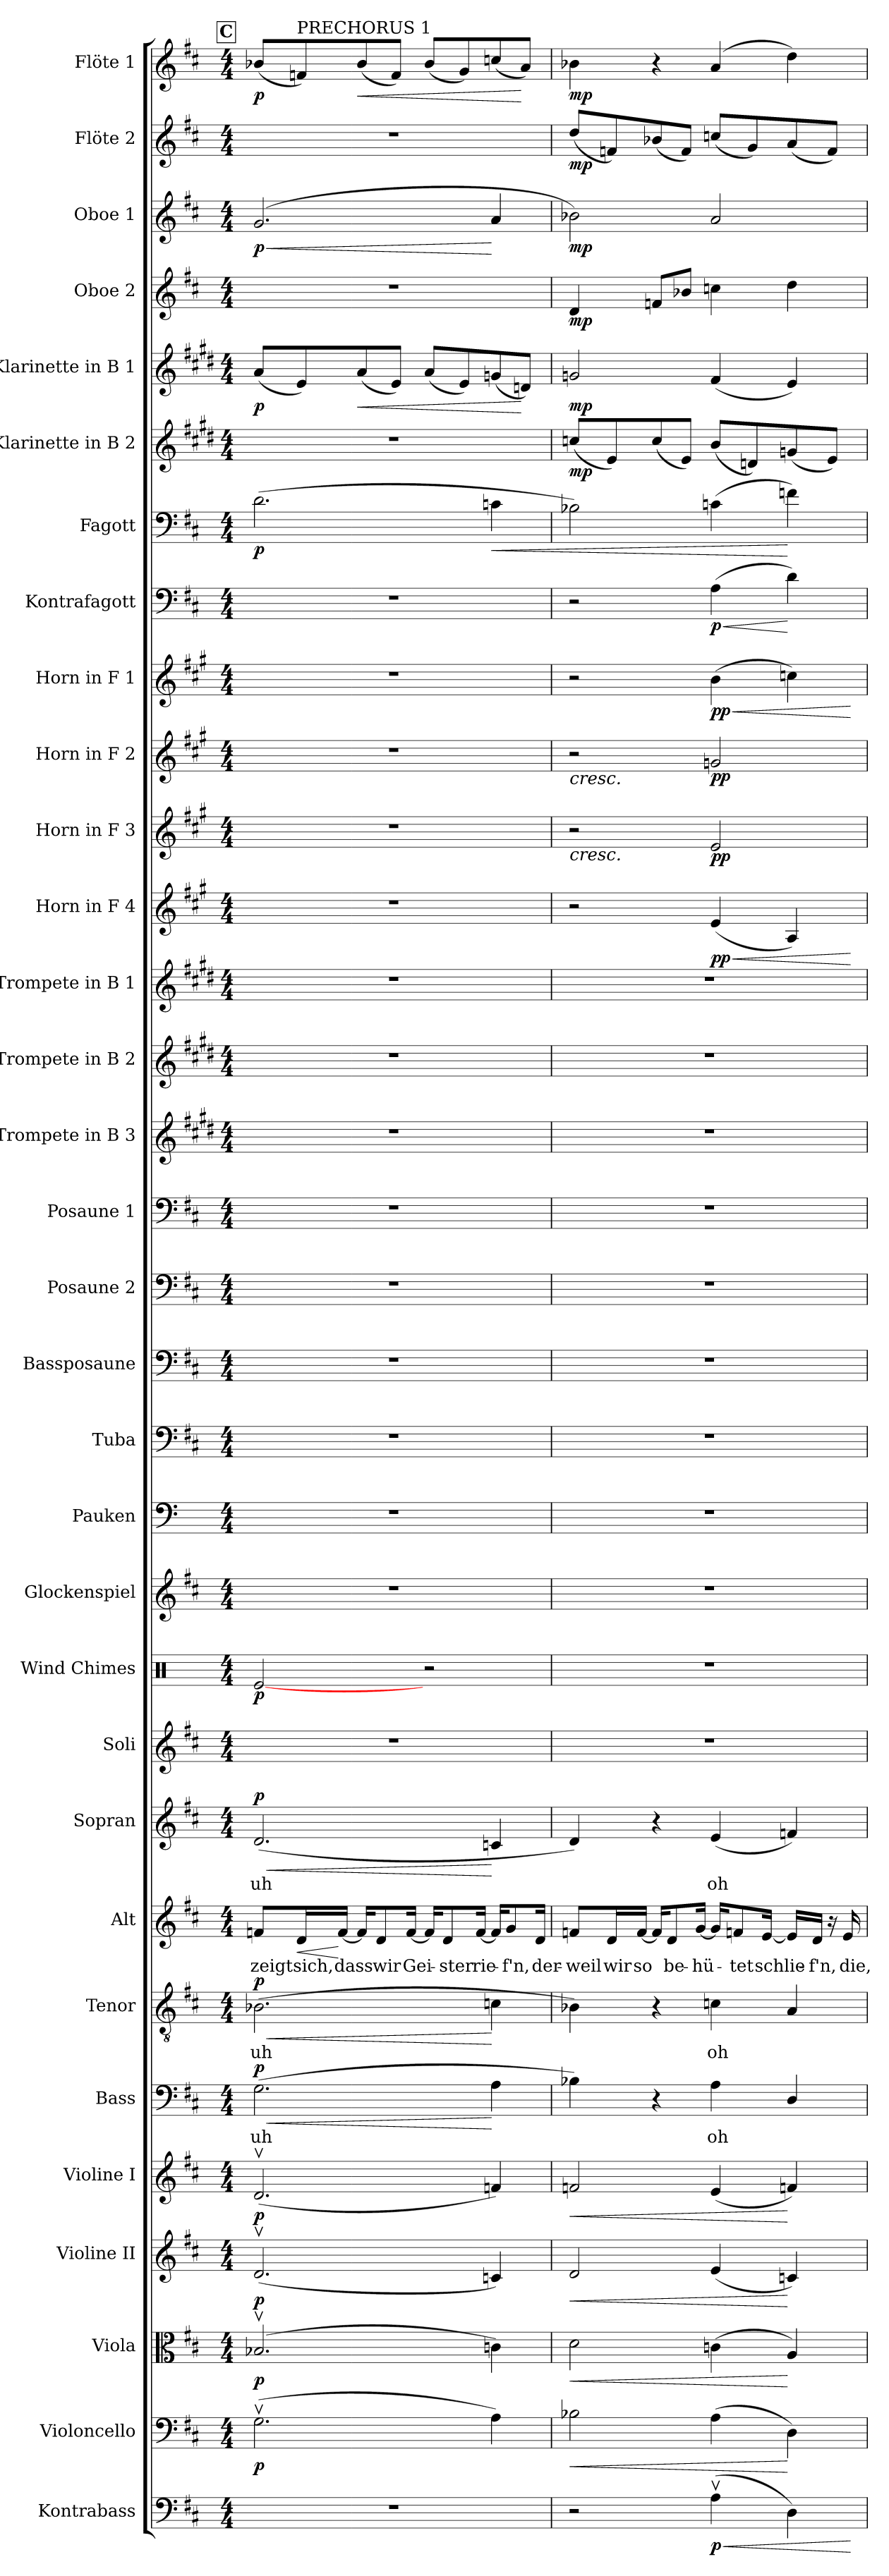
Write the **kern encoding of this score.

**kern	**dynam	**kern	**dynam	**kern	**dynam	**kern	**dynam	**kern	**dynam	**kern	**text	**dynam	**kern	**text	**dynam	**kern	**text	**dynam	**kern	**text	**dynam	**kern	**kern	**dynam	**kern	**kern	**kern	**kern	**kern	**kern	**kern	**kern	**kern	**kern	**dynam	**kern	**dynam	**kern	**dynam	**kern	**dynam	**kern	**dynam	**kern	**dynam	**kern	**dynam	**kern	**dynam	**kern	**dynam	**kern	**dynam	**kern	**dynam	**kern	**dynam
*part32	*part32	*part31	*part31	*part30	*part30	*part29	*part29	*part28	*part28	*part27	*part27	*part27	*part26	*part26	*part26	*part25	*part25	*part25	*part24	*part24	*part24	*part23	*part22	*part22	*part21	*part20	*part19	*part18	*part17	*part16	*part15	*part14	*part13	*part12	*part12	*part11	*part11	*part10	*part10	*part9	*part9	*part8	*part8	*part7	*part7	*part6	*part6	*part5	*part5	*part4	*part4	*part3	*part3	*part2	*part2	*part1	*part1
*staff32	*staff32	*staff31	*staff31	*staff30	*staff30	*staff29	*staff29	*staff28	*staff28	*staff27	*staff27	*staff27	*staff26	*staff26	*staff26	*staff25	*staff25	*staff25	*staff24	*staff24	*staff24	*staff23	*staff22	*staff22	*staff21	*staff20	*staff19	*staff18	*staff17	*staff16	*staff15	*staff14	*staff13	*staff12	*staff12	*staff11	*staff11	*staff10	*staff10	*staff9	*staff9	*staff8	*staff8	*staff7	*staff7	*staff6	*staff6	*staff5	*staff5	*staff4	*staff4	*staff3	*staff3	*staff2	*staff2	*staff1	*staff1
*I"Kontrabass	*	*I"Violoncello	*	*I"Viola	*	*I"Violine II	*	*I"Violine I	*	*I"Bass	*	*	*I"Tenor	*	*	*I"Alt	*	*	*I"Sopran	*	*	*I"Soli	*I"Wind Chimes	*	*I"Glockenspiel	*I"Pauken	*I"Tuba	*I"Bassposaune	*I"Posaune 2	*I"Posaune 1	*I"Trompete in B 3	*I"Trompete in B 2	*I"Trompete in B 1	*I"Horn in F 4	*	*I"Horn in F 3	*	*I"Horn in F 2	*	*I"Horn in F 1	*	*I"Kontrafagott	*	*I"Fagott	*	*I"Klarinette in B 2	*	*I"Klarinette in B 1	*	*I"Oboe 2	*	*I"Oboe 1	*	*I"Flöte 2	*	*I"Flöte 1	*
*I'Kb.	*	*I'Vc.	*	*I'Vla.	*	*I'Vl. II	*	*I'Vl. I	*	*I'B.	*	*	*I'T.	*	*	*I'A.	*	*	*I'S.	*	*	*	*I'W.Ch.	*	*I'Glsp.	*I'Pk.	*I'Tuba	*I'Bpos.	*I'Pos. 2	*I'Pos. 1	*I'Trp. 3	*I'Trp. 2	*I'Trp. 1	*I'Hn. 4	*	*I'Hn. 3	*	*I'Hn. 2	*	*I'Hn. 1	*	*I'Kfg.	*	*I'Fg.	*	*I'Kl. 2	*	*I'Kl. 1	*	*I'Ob. 2	*	*I'Ob. 1	*	*I'Fl. 2	*	*I'Fl. 1	*
!!LO:PB:g=z
*clefF4	*	*clefF4	*	*clefC3	*	*clefG2	*	*clefG2	*	*clefF4	*	*	*clefGv2	*	*	*clefG2	*	*	*clefG2	*	*	*clefG2	*clefX	*	*clefG2	*clefF4	*clefF4	*clefF4	*clefF4	*clefF4	*clefG2	*clefG2	*clefG2	*clefG2	*	*clefG2	*	*clefG2	*	*clefG2	*	*clefF4	*	*clefF4	*	*clefG2	*	*clefG2	*	*clefG2	*	*clefG2	*	*clefG2	*	*clefG2	*
*ITrd7c12	*	*	*	*	*	*	*	*	*	*	*	*	*ITrd7c12	*	*	*	*	*	*	*	*	*	*	*	*ITrd-14c-24	*	*	*	*	*	*ITrd1c2	*ITrd1c2	*ITrd1c2	*ITrd4c7	*	*ITrd4c7	*	*ITrd4c7	*	*ITrd4c7	*	*ITrd7c12	*	*	*	*ITrd1c2	*	*ITrd1c2	*	*	*	*	*	*	*	*	*
*k[f#c#]	*	*k[f#c#]	*	*k[f#c#]	*	*k[f#c#]	*	*k[f#c#]	*	*k[f#c#]	*	*	*k[f#c#]	*	*	*k[f#c#]	*	*	*k[f#c#]	*	*	*k[f#c#]	*k[]	*	*k[f#c#]	*k[]	*k[f#c#]	*k[f#c#]	*k[f#c#]	*k[f#c#]	*k[f#c#]	*k[f#c#]	*k[f#c#]	*k[f#c#]	*	*k[f#c#]	*	*k[f#c#]	*	*k[f#c#]	*	*k[f#c#]	*	*k[f#c#]	*	*k[f#c#]	*	*k[f#c#]	*	*k[f#c#]	*	*k[f#c#]	*	*k[f#c#]	*	*k[f#c#]	*
*D:	*	*D:	*	*D:	*	*D:	*	*D:	*	*D:	*	*	*D:	*	*	*D:	*	*	*D:	*	*	*D:	*C:	*	*D:	*C:	*D:	*D:	*D:	*D:	*D:	*D:	*D:	*D:	*	*D:	*	*D:	*	*D:	*	*D:	*	*D:	*	*D:	*	*D:	*	*D:	*	*D:	*	*D:	*	*D:	*
*M4/4	*	*M4/4	*	*M4/4	*	*M4/4	*	*M4/4	*	*M4/4	*	*	*M4/4	*	*	*M4/4	*	*	*M4/4	*	*	*M4/4	*M4/4	*	*M4/4	*M4/4	*M4/4	*M4/4	*M4/4	*M4/4	*M4/4	*M4/4	*M4/4	*M4/4	*	*M4/4	*	*M4/4	*	*M4/4	*	*M4/4	*	*M4/4	*	*M4/4	*	*M4/4	*	*M4/4	*	*M4/4	*	*M4/4	*	*M4/4	*
!!LO:REH:place=s1:B:color=#000000:enc=box:fs=9.9988:t=C
=19	=19	=19	=19	=19	=19	=19	=19	=19	=19	=19	=19	=19	=19	=19	=19	=19	=19	=19	=19	=19	=19	=19	=19	=19	=19	=19	=19	=19	=19	=19	=19	=19	=19	=19	=19	=19	=19	=19	=19	=19	=19	=19	=19	=19	=19	=19	=19	=19	=19	=19	=19	=19	=19	=19	=19	=19	=19
!	!	!	!	!	!	!	!	!	!	!	!LO:LY:b:color=#000000	!LO:HP:b	!	!	!	!	!	!	!	!	!	!	!	!	!	!	!	!	!	!	!	!	!	!	!	!	!	!	!	!	!	!	!	!	!	!	!	!	!	!	!	!	!	!	!	!	!
!	!	!	!	!	!	!	!	!	!	!	!	!	!	!LO:LY:b:color=#000000	!LO:HP:b	!	!	!	!	!	!	!	!	!	!	!	!	!	!	!	!	!	!	!	!	!	!	!	!	!	!	!	!	!	!	!	!	!	!	!	!	!	!	!	!	!	!
!	!	!	!	!	!	!	!	!	!	!	!	!	!	!	!	!	!LO:LY:b:color=#000000	!	!	!	!	!	!	!	!	!	!	!	!	!	!	!	!	!	!	!	!	!	!	!	!	!	!	!	!	!	!	!	!	!	!	!	!	!	!	!	!
!	!	!	!	!	!	!	!	!	!	!	!	!	!	!	!	!	!	!	!	!LO:LY:b:color=#000000	!LO:HP:b	!	!	!	!	!	!	!	!	!	!	!	!	!	!	!	!	!	!	!	!	!	!	!	!	!	!	!	!	!	!	!	!LO:HP:b	!	!	!	!
1r	.	(2.Gvi\	p	(2.B-Xvi/	p	(2.dvi/	p	(2.dvi/	p	(2.Gi\	uh	< p	(2.BB-Xi\	uh	< p	8fni/L	zeigt	.	(2.di/	uh	< p	1r	[<2Rei/	p	1r	1r	1r	1r	1r	1r	1r	1r	1r	1r	.	1r	.	1r	.	1r	.	1r	.	(2.di\	p	1r	.	(8gi/L	p	1r	.	(2.gi/	< p	1r	.	(8b-Xi/L	p
!	!	!	!	!	!	!	!	!	!	!	!	!	!	!	!	!	!	!	!	!	!	!	!	!	!	!	!	!	!	!	!	!	!	!	!	!	!	!	!	!	!	!	!	!	!	!	!	!	!	!	!	!	!	!	!	!LO:TX:a:t=PRECHORUS 1	!
!	!	!	!	!	!	!	!	!	!	!	!	!	!	!	!	!	!LO:LY:b:color=#000000	!LO:HP:b	!	!	!	!	!	!	!	!	!	!	!	!	!	!	!	!	!	!	!	!	!	!	!	!	!	!	!	!	!	!	!	!	!	!	!	!	!	!	!
.	.	.	.	.	.	.	.	.	.	.	.	.	.	.	.	16di/L	sich,	<	.	.	.	.	.	.	.	.	.	.	.	.	.	.	.	.	.	.	.	.	.	.	.	.	.	.	.	.	.	8di/)	.	.	.	.	.	.	.	8fni/)	.
!	!	!	!	!	!	!	!	!	!	!	!	!	!	!	!	!	!LO:LY:b:color=#000000	!	!	!	!	!	!	!	!	!	!	!	!	!	!	!	!	!	!	!	!	!	!	!	!	!	!	!	!	!	!	!	!	!	!	!	!	!	!	!	!
.	.	.	.	.	.	.	.	.	.	.	.	.	.	.	.	[<16fi/JJ	dass	[	.	.	.	.	.	.	.	.	.	.	.	.	.	.	.	.	.	.	.	.	.	.	.	.	.	.	.	.	.	.	.	.	.	.	.	.	.	.	.
!	!	!	!	!	!	!	!	!	!	!	!	!	!	!	!	!	!	!	!	!	!	!	!	!	!	!	!	!	!	!	!	!	!	!	!	!	!	!	!	!	!	!	!	!	!	!	!	!	!LO:HP:b	!	!	!	!	!	!	!	!LO:HP:b
.	.	.	.	.	.	.	.	.	.	.	.	.	.	.	.	16fi/KL]	.	.	.	.	.	.	.	.	.	.	.	.	.	.	.	.	.	.	.	.	.	.	.	.	.	.	.	.	.	.	.	(8gi/	<	.	.	.	.	.	.	(8b-i/	<
!	!	!	!	!	!	!	!	!	!	!	!	!	!	!	!	!	!LO:LY:b:color=#000000	!	!	!	!	!	!	!	!	!	!	!	!	!	!	!	!	!	!	!	!	!	!	!	!	!	!	!	!	!	!	!	!	!	!	!	!	!	!	!	!
.	.	.	.	.	.	.	.	.	.	.	.	.	.	.	.	8di/	wir	.	.	.	.	.	.	.	.	.	.	.	.	.	.	.	.	.	.	.	.	.	.	.	.	.	.	.	.	.	.	.	.	.	.	.	.	.	.	.	.
.	.	.	.	.	.	.	.	.	.	.	.	.	.	.	.	.	.	.	.	.	.	.	.	.	.	.	.	.	.	.	.	.	.	.	.	.	.	.	.	.	.	.	.	.	.	.	.	8di/J)	.	.	.	.	.	.	.	8fi/J)	.
!	!	!	!	!	!	!	!	!	!	!	!	!	!	!	!	!	!LO:LY:b:color=#000000	!	!	!	!	!	!	!	!	!	!	!	!	!	!	!	!	!	!	!	!	!	!	!	!	!	!	!	!	!	!	!	!	!	!	!	!	!	!	!	!
.	.	.	.	.	.	.	.	.	.	.	.	.	.	.	.	[<16fi/Jk	Gei-	.	.	.	.	.	.	.	.	.	.	.	.	.	.	.	.	.	.	.	.	.	.	.	.	.	.	.	.	.	.	.	.	.	.	.	.	.	.	.	.
.	.	.	.	.	.	.	.	.	.	.	.	.	.	.	.	16fi/KL]	.	.	.	.	.	.	2r	.	.	.	.	.	.	.	.	.	.	.	.	.	.	.	.	.	.	.	.	.	.	.	.	(8gi/L	.	.	.	.	.	.	.	(8b-i/L	.
!	!	!	!	!	!	!	!	!	!	!	!	!	!	!	!	!	!LO:LY:b:color=#000000	!	!	!	!	!	!	!	!	!	!	!	!	!	!	!	!	!	!	!	!	!	!	!	!	!	!	!	!	!	!	!	!	!	!	!	!	!	!	!	!
.	.	.	.	.	.	.	.	.	.	.	.	.	.	.	.	8di/	-ster	.	.	.	.	.	.	.	.	.	.	.	.	.	.	.	.	.	.	.	.	.	.	.	.	.	.	.	.	.	.	.	.	.	.	.	.	.	.	.	.
.	.	.	.	.	.	.	.	.	.	.	.	.	.	.	.	.	.	.	.	.	.	.	.	.	.	.	.	.	.	.	.	.	.	.	.	.	.	.	.	.	.	.	.	.	.	.	.	8di/)	.	.	.	.	.	.	.	8gi/)	.
!	!	!	!	!	!	!	!	!	!	!	!	!	!	!	!	!	!LO:LY:b:color=#000000	!	!	!	!	!	!	!	!	!	!	!	!	!	!	!	!	!	!	!	!	!	!	!	!	!	!	!	!	!	!	!	!	!	!	!	!	!	!	!	!
.	.	.	.	.	.	.	.	.	.	.	.	.	.	.	.	[<16fi/Jk	rie-	.	.	.	.	.	.	.	.	.	.	.	.	.	.	.	.	.	.	.	.	.	.	.	.	.	.	.	.	.	.	.	.	.	.	.	.	.	.	.	.
!	!	!	!	!	!	!	!	!	!	!	!	!	!	!	!	!	!	!	!	!	!	!	!	!	!	!	!	!	!	!	!	!	!	!	!	!	!	!	!	!	!	!	!	!	!LO:HP:b	!	!	!	!	!	!	!	!	!	!	!	!
.	.	4Ai\)	.	4cni\)	.	4cni/)	.	4fni/)	.	4Ai\	.	[	4Cni\	.	[	16fi/KL]	.	.	4cni/	.	[	.	.	.	.	.	.	.	.	.	.	.	.	.	.	.	.	.	.	.	.	.	.	4cni\	<	.	.	(8fni/	.	.	.	4ai/	[	.	.	(8ccni/	.
!	!	!	!	!	!	!	!	!	!	!	!	!	!	!	!	!	!LO:LY:b:color=#000000	!	!	!	!	!	!	!	!	!	!	!	!	!	!	!	!	!	!	!	!	!	!	!	!	!	!	!	!	!	!	!	!	!	!	!	!	!	!	!	!
.	.	.	.	.	.	.	.	.	.	.	.	.	.	.	.	8gi/	-f'n,	.	.	.	.	.	.	.	.	.	.	.	.	.	.	.	.	.	.	.	.	.	.	.	.	.	.	.	.	.	.	.	.	.	.	.	.	.	.	.	.
.	.	.	.	.	.	.	.	.	.	.	.	.	.	.	.	.	.	.	.	.	.	.	.	.	.	.	.	.	.	.	.	.	.	.	.	.	.	.	.	.	.	.	.	.	.	.	.	8cni/J)	[	.	.	.	.	.	.	8ai/J)	[
!	!	!	!	!	!	!	!	!	!	!	!	!	!	!	!	!	!LO:LY:b:color=#000000	!	!	!	!	!	!	!	!	!	!	!	!	!	!	!	!	!	!	!	!	!	!	!	!	!	!	!	!	!	!	!	!	!	!	!	!	!	!	!	!
.	.	.	.	.	.	.	.	.	.	.	.	.	.	.	.	16di/Jk	der-	.	.	.	.	.	.	.	.	.	.	.	.	.	.	.	.	.	.	.	.	.	.	.	.	.	.	.	.	.	.	.	.	.	.	.	.	.	.	.	.
=20	=20	=20	=20	=20	=20	=20	=20	=20	=20	=20	=20	=20	=20	=20	=20	=20	=20	=20	=20	=20	=20	=20	=20	=20	=20	=20	=20	=20	=20	=20	=20	=20	=20	=20	=20	=20	=20	=20	=20	=20	=20	=20	=20	=20	=20	=20	=20	=20	=20	=20	=20	=20	=20	=20	=20	=20	=20
!	!	!	!LO:HP:b	!	!LO:HP:b	!	!LO:HP:b	!	!LO:HP:b	!	!	!	!	!	!	!	!	!	!	!	!	!	!	!	!	!	!	!	!	!	!	!	!	!	!	!	!	!	!	!	!	!	!	!	!	!	!	!	!	!	!	!	!	!	!	!	!
!	!	!	!	!	!	!	!	!	!	!	!	!	!	!	!	!	!LO:LY:b:color=#000000	!	!	!	!	!	!	!	!	!	!	!	!	!	!	!	!	!	!	!	!LO:HP:b	!	!LO:HP:b	!	!	!	!	!	!	!	!	!	!	!	!	!	!	!	!	!	!
2r	.	2B-Xi\	<	2di\	<	2di/	<	2fni/	<	4B-Xi\)	.	.	4BB-Xi\)	.	.	8fni/L	-weil	.	4di/)	.	.	1r	1r	.	1r	1r	1r	1r	1r	1r	1r	1r	1r	2r	.	2r	<	2r	<	2r	.	2r	.	2B-Xi\)	.	(8b-Xi/L	mp	2fni/	mp	4di/	mp	2b-Xi\)	mp	(8ddi/L	mp	4b-Xi\	mp
!	!	!	!	!	!	!	!	!	!	!	!	!	!	!	!	!	!LO:LY:b:color=#000000	!	!	!	!	!	!	!	!	!	!	!	!	!	!	!	!	!	!	!	!	!	!	!	!	!	!	!	!	!	!	!	!	!	!	!	!	!	!	!	!
.	.	.	.	.	.	.	.	.	.	.	.	.	.	.	.	16di/L	wir	.	.	.	.	.	.	.	.	.	.	.	.	.	.	.	.	.	.	.	.	.	.	.	.	.	.	.	.	8di/)	.	.	.	.	.	.	.	8fni/)	.	.	.
!	!	!	!	!	!	!	!	!	!	!	!	!	!	!	!	!	!LO:LY:b:color=#000000	!	!	!	!	!	!	!	!	!	!	!	!	!	!	!	!	!	!	!	!	!	!	!	!	!	!	!	!	!	!	!	!	!	!	!	!	!	!	!	!
.	.	.	.	.	.	.	.	.	.	.	.	.	.	.	.	[<16fi/JJ	so	.	.	.	.	.	.	.	.	.	.	.	.	.	.	.	.	.	.	.	.	.	.	.	.	.	.	.	.	.	.	.	.	.	.	.	.	.	.	.	.
.	.	.	.	.	.	.	.	.	.	4r	.	.	4r	.	.	16fi/KL]	.	.	4r	.	.	.	.	.	.	.	.	.	.	.	.	.	.	.	.	.	.	.	.	.	.	.	.	.	.	(8b-i/	.	.	.	8fni/L	.	.	.	(8b-Xi/	.	4r	.
!	!	!	!	!	!	!	!	!	!	!	!	!	!	!	!	!	!LO:LY:b:color=#000000	!	!	!	!	!	!	!	!	!	!	!	!	!	!	!	!	!	!	!	!	!	!	!	!	!	!	!	!	!	!	!	!	!	!	!	!	!	!	!	!
.	.	.	.	.	.	.	.	.	.	.	.	.	.	.	.	8di/	be-	.	.	.	.	.	.	.	.	.	.	.	.	.	.	.	.	.	.	.	.	.	.	.	.	.	.	.	.	.	.	.	.	.	.	.	.	.	.	.	.
.	.	.	.	.	.	.	.	.	.	.	.	.	.	.	.	.	.	.	.	.	.	.	.	.	.	.	.	.	.	.	.	.	.	.	.	.	.	.	.	.	.	.	.	.	.	8di/J)	.	.	.	8b-Xi/J	.	.	.	8fi/J)	.	.	.
!	!	!	!	!	!	!	!	!	!	!	!	!	!	!	!	!	!LO:LY:b:color=#000000	!	!	!	!	!	!	!	!	!	!	!	!	!	!	!	!	!	!	!	!	!	!	!	!	!	!	!	!	!	!	!	!	!	!	!	!	!	!	!	!
.	.	.	.	.	.	.	.	.	.	.	.	.	.	.	.	[<16gi/Jk	-hü-	.	.	.	.	.	.	.	.	.	.	.	.	.	.	.	.	.	.	.	.	.	.	.	.	.	.	.	.	.	.	.	.	.	.	.	.	.	.	.	.
!	!LO:HP:b	!	!	!	!	!	!	!	!	!	!	!	!	!	!	!	!	!	!	!	!	!	!	!	!	!	!	!	!	!	!	!	!	!	!	!	!	!	!	!	!	!	!	!	!	!	!	!	!	!	!	!	!	!	!	!	!
!	!	!	!	!	!	!	!	!	!	!	!LO:LY:b:color=#000000	!	!	!	!	!	!	!	!	!	!	!	!	!	!	!	!	!	!	!	!	!	!	!	!	!	!	!	!	!	!	!	!	!	!	!	!	!	!	!	!	!	!	!	!	!	!
!	!	!	!	!	!	!	!	!	!	!	!	!	!	!LO:LY:b:color=#000000	!	!	!	!	!	!	!	!	!	!	!	!	!	!	!	!	!	!	!	!	!	!	!	!	!	!	!	!	!	!	!	!	!	!	!	!	!	!	!	!	!	!	!
!	!	!	!	!	!	!	!	!	!	!	!	!	!	!	!	!	!	!	!	!LO:LY:b:color=#000000	!	!	!	!	!	!	!	!	!	!	!	!	!	!	!LO:HP:b	!	!	!	!	!	!LO:HP:b	!	!LO:HP:b	!	!	!	!	!	!	!	!	!	!	!	!	!	!
(4AAvi\	< p	(4Ai\	.	(4cni\	.	(4ei/	.	(4ei/	.	4Ai\	oh	.	4Cni\	oh	.	16gi/KL]	.	.	(4ei/	oh	.	.	.	.	.	.	.	.	.	.	.	.	.	(4Ai/	< pp	2Ai/	pp	2cni/	pp	(4ei\	< pp	(4AAi\	< p	(4cni\	.	(8ai/L	.	(4ei/	.	4ccni\	.	2ai/	.	(8ccni/L	.	(4ai/	.
!	!	!	!	!	!	!	!	!	!	!	!	!	!	!	!	!	!LO:LY:b:color=#000000	!	!	!	!	!	!	!	!	!	!	!	!	!	!	!	!	!	!	!	!	!	!	!	!	!	!	!	!	!	!	!	!	!	!	!	!	!	!	!	!
.	.	.	.	.	.	.	.	.	.	.	.	.	.	.	.	8fni/	-tet	.	.	.	.	.	.	.	.	.	.	.	.	.	.	.	.	.	.	.	.	.	.	.	.	.	.	.	.	.	.	.	.	.	.	.	.	.	.	.	.
.	.	.	.	.	.	.	.	.	.	.	.	.	.	.	.	.	.	.	.	.	.	.	.	.	.	.	.	.	.	.	.	.	.	.	.	.	.	.	.	.	.	.	.	.	.	8cni/)	.	.	.	.	.	.	.	8gi/)	.	.	.
!	!	!	!	!	!	!	!	!	!	!	!	!	!	!	!	!	!LO:LY:b:color=#000000	!	!	!	!	!	!	!	!	!	!	!	!	!	!	!	!	!	!	!	!	!	!	!	!	!	!	!	!	!	!	!	!	!	!	!	!	!	!	!	!
.	.	.	.	.	.	.	.	.	.	.	.	.	.	.	.	[<16ei/Jk	schlie-	.	.	.	.	.	.	.	.	.	.	.	.	.	.	.	.	.	.	.	.	.	.	.	.	.	.	.	.	.	.	.	.	.	.	.	.	.	.	.	.
4DDi\)	.	4Di\)	[	4Ai/)	[	4cni/)	[	4fni/)	[	4Di/	.	.	4AAi/	.	.	16ei/LL]	.	.	4fni/)	.	.	.	.	.	.	.	.	.	.	.	.	.	.	4Di/)	.	.	.	.	.	4fni\)	.	4Di\)	[	4fni\)	[	(8fni/	.	4di/)	.	4ddi\	.	.	.	(8ai/	.	4ddi\)	.
!	!	!	!	!	!	!	!	!	!	!	!	!	!	!	!	!	!LO:LY:b:color=#000000	!	!	!	!	!	!	!	!	!	!	!	!	!	!	!	!	!	!	!	!	!	!	!	!	!	!	!	!	!	!	!	!	!	!	!	!	!	!	!	!
.	.	.	.	.	.	.	.	.	.	.	.	.	.	.	.	16di/JJ	-f'n,	.	.	.	.	.	.	.	.	.	.	.	.	.	.	.	.	.	.	.	.	.	.	.	.	.	.	.	.	.	.	.	.	.	.	.	.	.	.	.	.
.	.	.	.	.	.	.	.	.	.	.	.	.	.	.	.	16r	.	.	.	.	.	.	.	.	.	.	.	.	.	.	.	.	.	.	.	.	.	.	.	.	.	.	.	.	.	8di/J)	.	.	.	.	.	.	.	8fi/J)	.	.	.
!	!	!	!	!	!	!	!	!	!	!	!	!	!	!	!	!	!LO:LY:b:color=#000000	!	!	!	!	!	!	!	!	!	!	!	!	!	!	!	!	!	!	!	!	!	!	!	!	!	!	!	!	!	!	!	!	!	!	!	!	!	!	!	!
.	.	.	.	.	.	.	.	.	.	.	.	.	.	.	.	16ei/	die,	.	.	.	.	.	.	.	.	.	.	.	.	.	.	.	.	.	.	.	.	.	.	.	.	.	.	.	.	.	.	.	.	.	.	.	.	.	.	.	.
.	[	.	.	.	.	.	.	.	.	.	.	.	.	.	.	.	.	.	.	.	.	.	.	.	.	.	.	.	.	.	.	.	.	.	[	.	[	.	[	.	[	.	.	.	.	.	.	.	.	.	.	.	.	.	.	.	.
=	=	=	=	=	=	=	=	=	=	=	=	=	=	=	=	=	=	=	=	=	=	=	=	=	=	=	=	=	=	=	=	=	=	=	=	=	=	=	=	=	=	=	=	=	=	=	=	=	=	=	=	=	=	=	=	=	=
*-	*-	*-	*-	*-	*-	*-	*-	*-	*-	*-	*-	*-	*-	*-	*-	*-	*-	*-	*-	*-	*-	*-	*-	*-	*-	*-	*-	*-	*-	*-	*-	*-	*-	*-	*-	*-	*-	*-	*-	*-	*-	*-	*-	*-	*-	*-	*-	*-	*-	*-	*-	*-	*-	*-	*-	*-	*-
